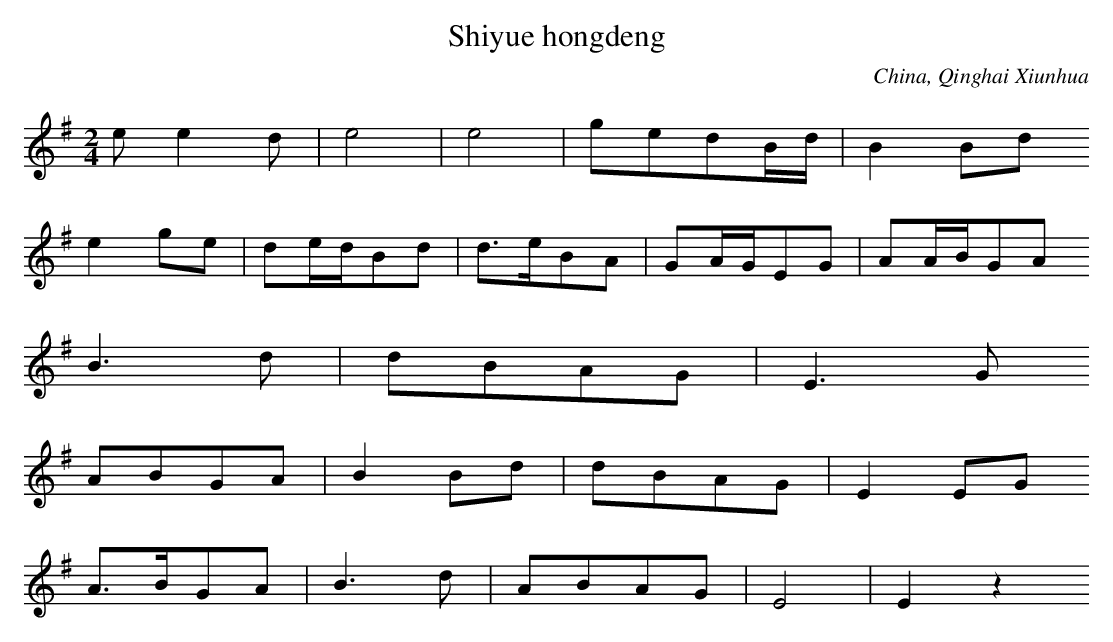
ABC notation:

X:1
T: Shiyue hongdeng
O: China, Qinghai Xiunhua
M: 2/4
L: 1/16
K: G
e2e4d2 | e8 | e8 | g2e2d2Bd | B4B2d2
e4g2e2 | d2edB2d2 | d3eB2A2 | G2AGE2G2 | A2ABG2A2
B6d2 | d2B2A2G2 | E6G2
A2B2G2A2 | B4B2d2 | d2B2A2G2 | E4E2G2
A3BG2A2 | B6d2 | A2B2A2G2 | E8 | E4z4
